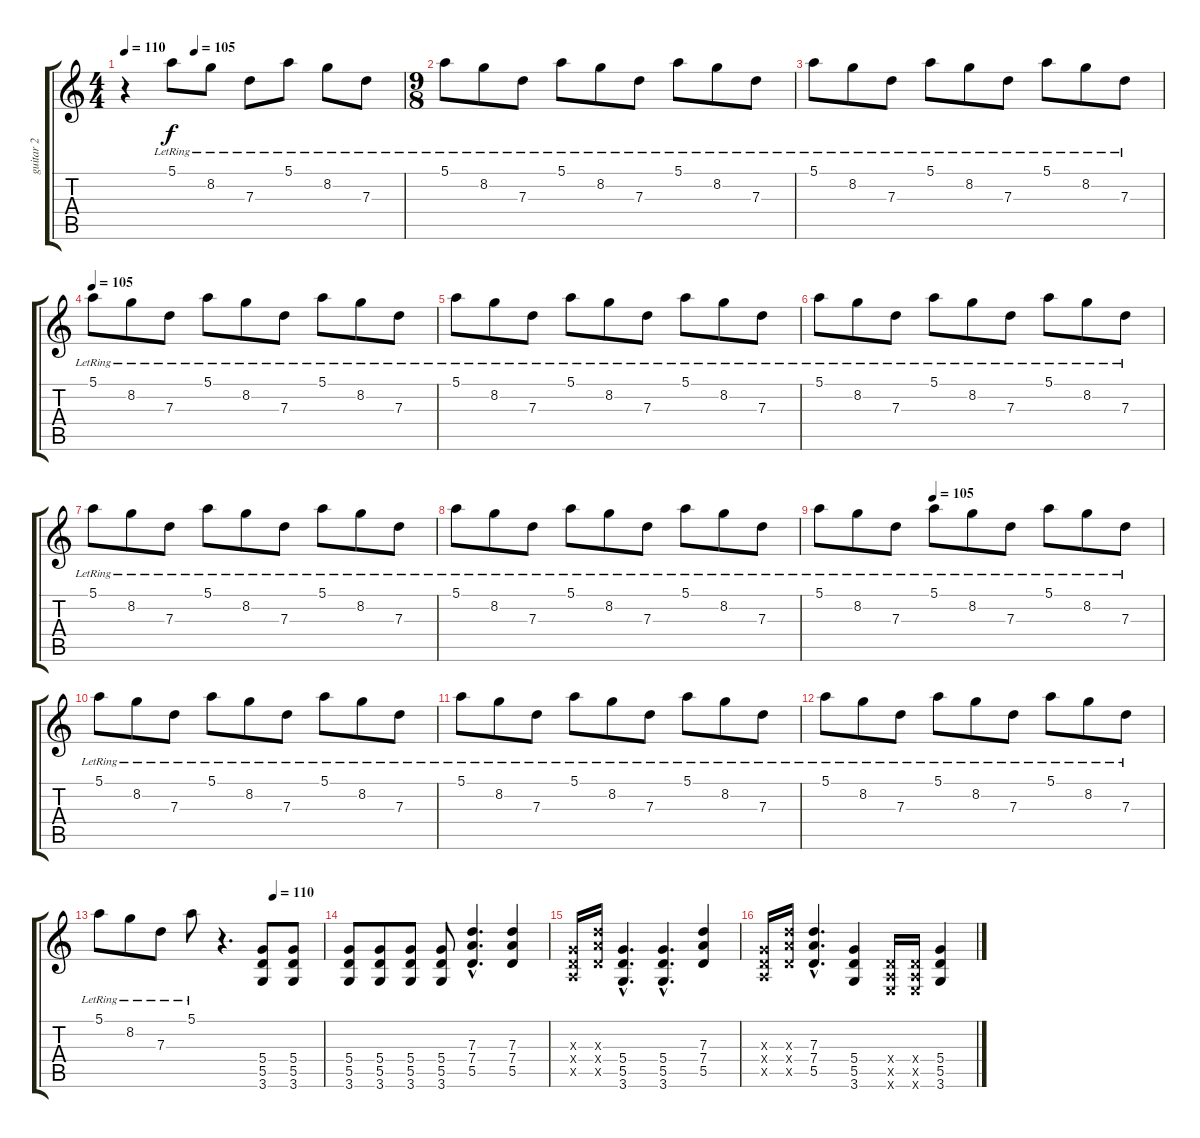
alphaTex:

\track ("guitar 2" "guitar 2") {instrument acousticguitarnylon}
\staff {score tabs}
\tuning (E4 B3 G3 D3 A2 E2) {hide}
\ts (4 4)
\tempo 110
\tempo (105 0.25)
\clef g2
\ks c
r.4{dy f} 5.1{lr}.8{volume 10 instrument acousticguitarnylon} 8.2{lr}.8 7.3{lr}.8 5.1{lr}.8 8.2{lr}.8 7.3{lr}.8 |
\ts (9 8)
5.1{lr}.8 8.2{lr}.8 7.3{lr}.8 5.1{lr}.8 8.2{lr}.8 7.3{lr}.8 5.1{lr}.8 8.2{lr}.8 7.3{lr}.8 |
5.1{lr}.8 8.2{lr}.8 7.3{lr}.8 5.1{lr}.8 8.2{lr}.8 7.3{lr}.8 5.1{lr}.8 8.2{lr}.8 7.3{lr}.8 |
\tempo 105
5.1{lr}.8 8.2{lr}.8 7.3{lr}.8 5.1{lr}.8 8.2{lr}.8 7.3{lr}.8 5.1{lr}.8 8.2{lr}.8 7.3{lr}.8 |
5.1{lr}.8 8.2{lr}.8 7.3{lr}.8 5.1{lr}.8 8.2{lr}.8 7.3{lr}.8 5.1{lr}.8 8.2{lr}.8 7.3{lr}.8 |
5.1{lr}.8 8.2{lr}.8 7.3{lr}.8 5.1{lr}.8 8.2{lr}.8 7.3{lr}.8 5.1{lr}.8 8.2{lr}.8 7.3{lr}.8 |
5.1{lr}.8 8.2{lr}.8 7.3{lr}.8 5.1{lr}.8 8.2{lr}.8 7.3{lr}.8 5.1{lr}.8 8.2{lr}.8 7.3{lr}.8 |
5.1{lr}.8 8.2{lr}.8 7.3{lr}.8 5.1{lr}.8 8.2{lr}.8 7.3{lr}.8 5.1{lr}.8 8.2{lr}.8 7.3{lr}.8 |
\tempo (105 0.3333333333333333)
5.1{lr}.8 8.2{lr}.8 7.3{lr}.8 5.1{lr}.8 8.2{lr}.8 7.3{lr}.8 5.1{lr}.8 8.2{lr}.8 7.3{lr}.8 |
5.1{lr}.8 8.2{lr}.8 7.3{lr}.8 5.1{lr}.8 8.2{lr}.8 7.3{lr}.8 5.1{lr}.8 8.2{lr}.8 7.3{lr}.8 |
5.1{lr}.8 8.2{lr}.8 7.3{lr}.8 5.1{lr}.8 8.2{lr}.8 7.3{lr}.8 5.1{lr}.8 8.2{lr}.8 7.3{lr}.8 |
5.1{lr}.8 8.2{lr}.8 7.3{lr}.8 5.1{lr}.8 8.2{lr}.8 7.3{lr}.8 5.1{lr}.8 8.2{lr}.8 7.3{lr}.8 |
\tempo (110 0.7777777777777778)
5.1{lr}.8 8.2{lr}.8 7.3{lr}.8 5.1{lr}.8 r.4{d} (5.4 5.5 3.6).8{volume 13 instrument distortionguitar} (5.4 5.5 3.6).8 |
(5.4 5.5 3.6).8 (5.4 5.5 3.6).8 (5.4 5.5 3.6).8 (5.4 5.5 3.6).8 (7.3{hac} 7.4{hac} 5.5{hac}).4{d} (7.3 7.4 5.5).4 |
(0.3{x} 0.4{x} 0.5{x}).16 (7.3{x} 7.4{x} 5.5{x}).16 (5.4{hac} 5.5{hac} 3.6{hac}).4{d} (5.4{hac} 5.5{hac} 3.6{hac}).4{d} (7.3 7.4 5.5).4 |
(0.3{x} 0.4{x} 0.5{x}).16 (7.3{x} 7.4{x} 5.5{x}).16 (7.3{hac} 7.4{hac} 5.5{hac}).4{d} (5.4 5.5 3.6).4 (0.4{x} 0.5{x} 0.6{x}).16 (0.4{x} 0.5{x} 0.6{x}).16 (5.4 5.5 3.6).4
